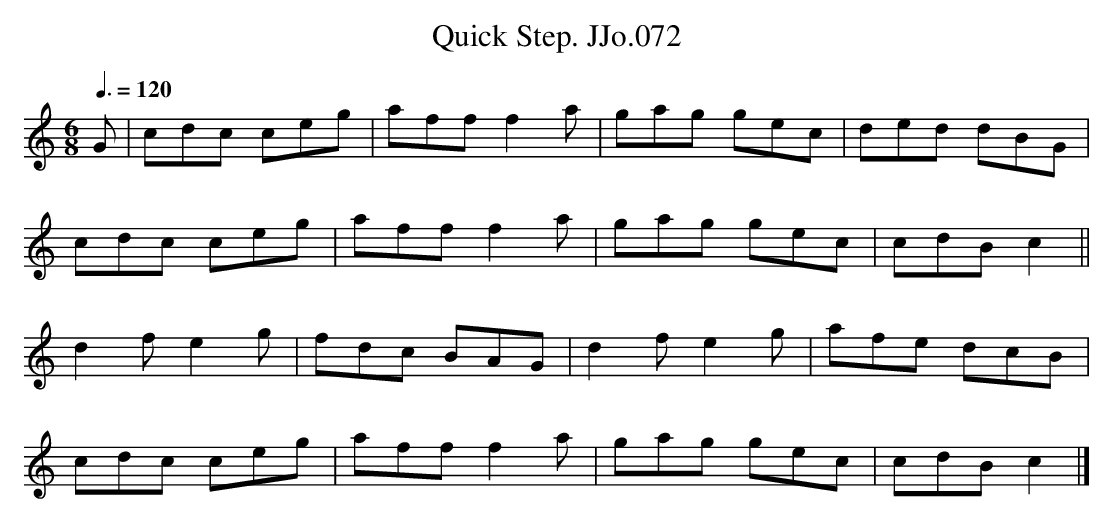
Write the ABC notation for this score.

X:1
T:Quick Step. JJo.072
M:6/8
L:1/8
Q:3/8=120
K:C
G|cdc ceg|afff2a|gag gec|ded dBG|
cdc ceg|aff f2a|gag gec|cdB c2||
d2fe2g|fdc BAG|d2fe2g|afe dcB|
cdc ceg|afff2a|gag gec|cdBc2|]
